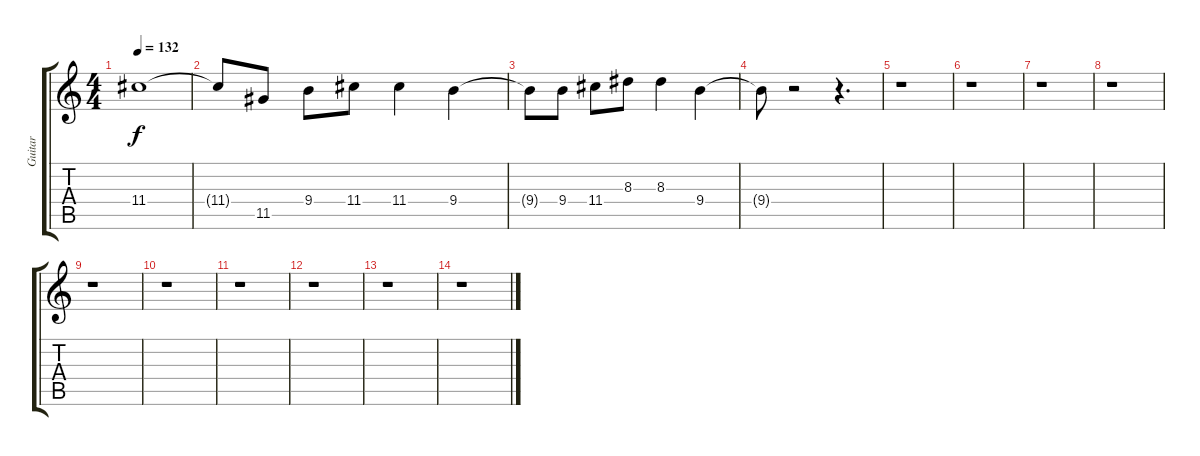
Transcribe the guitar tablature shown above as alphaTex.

\track ("Guitar" "Guitar") {instrument distortionguitar}
\staff {score tabs}
\tuning (E4 B3 G3 D3 A2 E2) {hide}
\ts (4 4)
\tempo 132
\clef g2
\ks c
11.4.1{dy f} |
11.4{t}.8 11.5.8 9.4.8 11.4.8 11.4.4 9.4.4 |
9.4{t}.8 9.4.8 11.4.8 8.3.8 8.3.4 9.4.4 |
9.4{t}.8 r.2 r.4{d} |
r.1 |
r.1 |
r.1 |
r.1 |
r.1 |
r.1 |
r.1 |
r.1 |
r.1 |
r.1
